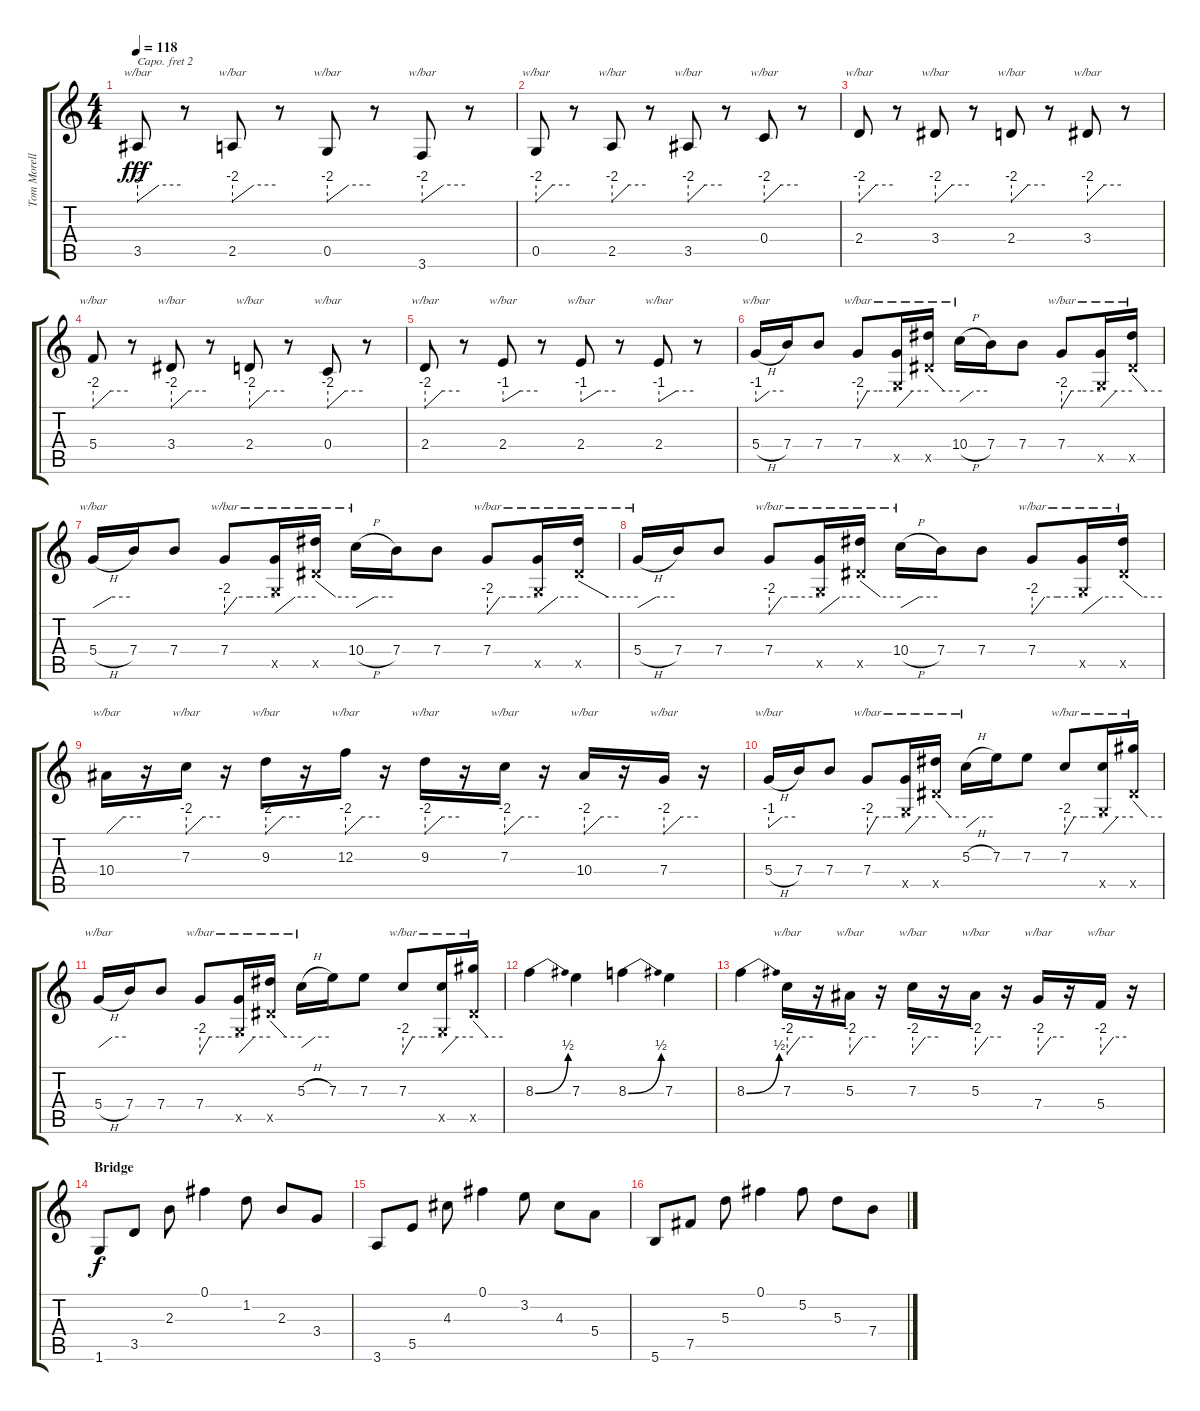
\track ("Tom Morello - Clean" "Tom Morell") {instrument electricguitarclean}
\staff {score tabs}
\capo 2
\tuning (E4 B3 G3 D3 A2 E2) {hide}
\ts (4 4)
\tempo 118
\clef g2
\ks c
3.5.8{tbe (custom default 0 -8 30 0 60 0) dy fff} r.8 2.5.8{tbe (custom default 0 -8 30 0 60 0)} r.8 0.5.8{tbe (custom default 0 -8 30 0 60 0)} r.8 3.6.8{tbe (custom default 0 -8 30 0 60 0)} r.8 |
0.5.8{tbe (custom default 0 -8 30 0 60 0)} r.8 2.5.8{tbe (custom default 0 -8 30 0 60 0)} r.8 3.5.8{tbe (custom default 0 -8 30 0 60 0)} r.8 0.4.8{tbe (custom default 0 -8 30 0 60 0)} r.8 |
2.4.8{tbe (custom default 0 -8 30 0 60 0)} r.8 3.4.8{tbe (custom default 0 -8 30 0 60 0)} r.8 2.4.8{tbe (custom default 0 -8 30 0 60 0)} r.8 3.4.8{tbe (custom default 0 -8 30 0 60 0)} r.8 |
5.4.8{tbe (custom default 0 -8 30 0 60 0)} r.8 3.4.8{tbe (custom default 0 -8 30 0 60 0)} r.8 2.4.8{tbe (custom default 0 -8 30 0 60 0)} r.8 0.4.8{tbe (custom default 0 -8 30 0 60 0)} r.8 |
2.4.8{tbe (custom default 0 -8 30 0 60 0)} r.8 2.4.8{tbe (custom default 0 -4 30 0 60 0)} r.8 2.4.8{tbe (custom default 0 -4 30 0 60 0)} r.8 2.4.8{tbe (custom default 0 -4 30 0 60 0)} r.8 |
5.4{h}.16{tbe (custom default 0 -4 30 0 60 0)} 7.4.16 7.4.8 7.4.8{tbe (custom default 0 -8 15 0 30 0 60 0)} (7.4{t} 0.5{x}).16{tbe (custom default 0 -8 30 0 60 0)} (7.4{t} 0.5{x}).16{tbe (custom default 0 8 30 0 60 0)} 10.4{h}.16{tbe (custom default 0 -4 30 0 60 0)} 7.4.16 7.4.8 7.4.8{tbe (custom default 0 -8 15 0 30 0 60 0)} (7.4{t} 0.5{x}).16{tbe (custom default 0 -8 30 0 60 0)} (7.4{t} 0.5{x}).16{tbe (custom default 0 8 30 0 60 0)} |
5.4{h}.16{tbe (custom default 0 -4 30 0 60 0)} 7.4.16 7.4.8 7.4.8{tbe (custom default 0 -8 15 0 30 0 60 0)} (7.4{t} 0.5{x}).16{tbe (custom default 0 -8 30 0 60 0)} (7.4{t} 0.5{x}).16{tbe (custom default 0 8 30 0 60 0)} 10.4{h}.16{tbe (custom default 0 -4 30 0 60 0)} 7.4.16 7.4.8 7.4.8{tbe (custom default 0 -8 15 0 30 0 60 0)} (7.4{t} 0.5{x}).16{tbe (custom default 0 -8 30 0 60 0)} (7.4{t} 0.5{x}).16{tbe (custom default 0 8 30 0 60 0)} |
5.4{h}.16{tbe (custom default 0 -4 30 0 60 0)} 7.4.16 7.4.8 7.4.8{tbe (custom default 0 -8 15 0 30 0 60 0)} (7.4{t} 0.5{x}).16{tbe (custom default 0 -8 30 0 60 0)} (7.4{t} 0.5{x}).16{tbe (custom default 0 8 30 0 60 0)} 10.4{h}.16{tbe (custom default 0 -4 30 0 60 0)} 7.4.16 7.4.8 7.4.8{tbe (custom default 0 -8 15 0 30 0 60 0)} (7.4{t} 0.5{x}).16{tbe (custom default 0 -8 30 0 60 0)} (7.4{t} 0.5{x}).16{tbe (custom default 0 8 30 0 60 0)} |
10.4.16{tbe (custom default 0 -8 30 0 60 0)} r.16 7.3.16{tbe (custom default 0 -8 30 0 60 0)} r.16 9.3.16{tbe (custom default 0 -8 30 0 60 0)} r.16 12.3.16{tbe (custom default 0 -8 30 0 60 0)} r.16 9.3.16{tbe (custom default 0 -8 30 0 60 0)} r.16 7.3.16{tbe (custom default 0 -8 30 0 60 0)} r.16 10.4.16{tbe (custom default 0 -8 30 0 60 0)} r.16 7.4.16{tbe (custom default 0 -8 30 0 60 0)} r.16 |
5.4{h}.16{tbe (custom default 0 -4 30 0 60 0)} 7.4.16 7.4.8 7.4.8{tbe (custom default 0 -8 15 0 30 0 60 0)} (7.4{t} 0.5{x}).16{tbe (custom default 0 -8 30 0 60 0)} (7.4{t} 0.5{x}).16{tbe (custom default 0 8 30 0 60 0)} 5.3{h}.16{tbe (custom default 0 -4 30 0 60 0)} 7.3.16 7.3.8 7.3.8{tbe (custom default 0 -8 15 0 30 0 60 0)} (7.3{t} 0.5{x}).16{tbe (custom default 0 -8 30 0 60 0)} (7.3{t} 0.5{x}).16{tbe (custom default 0 8 30 0 60 0)} |
5.4{h}.16{tbe (custom default 0 -4 30 0 60 0)} 7.4.16 7.4.8 7.4.8{tbe (custom default 0 -8 15 0 30 0 60 0)} (7.4{t} 0.5{x}).16{tbe (custom default 0 -8 30 0 60 0)} (7.4{t} 0.5{x}).16{tbe (custom default 0 8 30 0 60 0)} 5.3{h}.16{tbe (custom default 0 -4 30 0 60 0)} 7.3.16 7.3.8 7.3.8{tbe (custom default 0 -8 15 0 30 0 60 0)} (7.3{t} 0.5{x}).16{tbe (custom default 0 -8 30 0 60 0)} (7.3{t} 0.5{x}).16{tbe (custom default 0 8 30 0 60 0)} |
8.3{be (bend 0 0 60 2)}.4 7.3.4 8.3{be (bend 0 0 60 2)}.4 7.3.4 |
8.3{be (bend 0 0 60 2)}.4 7.3.16{tbe (custom default 0 -8 30 0 60 0)} r.16 5.3.16{tbe (custom default 0 -8 30 0 60 0)} r.16 7.3.16{tbe (custom default 0 -8 30 0 60 0)} r.16 5.3.16{tbe (custom default 0 -8 30 0 60 0)} r.16 7.4.16{tbe (custom default 0 -8 30 0 60 0)} r.16 5.4.16{tbe (custom default 0 -8 30 0 60 0)} r.16 |
\section ("" "Bridge")
1.6.8{dy f volume 12 balance 8 instrument electricguitarclean} 3.5.8 2.3.8 0.1.4 1.2.8 2.3.8 3.4.8 |
3.6.8 5.5.8 4.3.8 0.1.4 3.2.8 4.3.8 5.4.8 |
5.6.8 7.5.8 5.3.8 0.1.4 5.2.8 5.3.8 7.4.8
